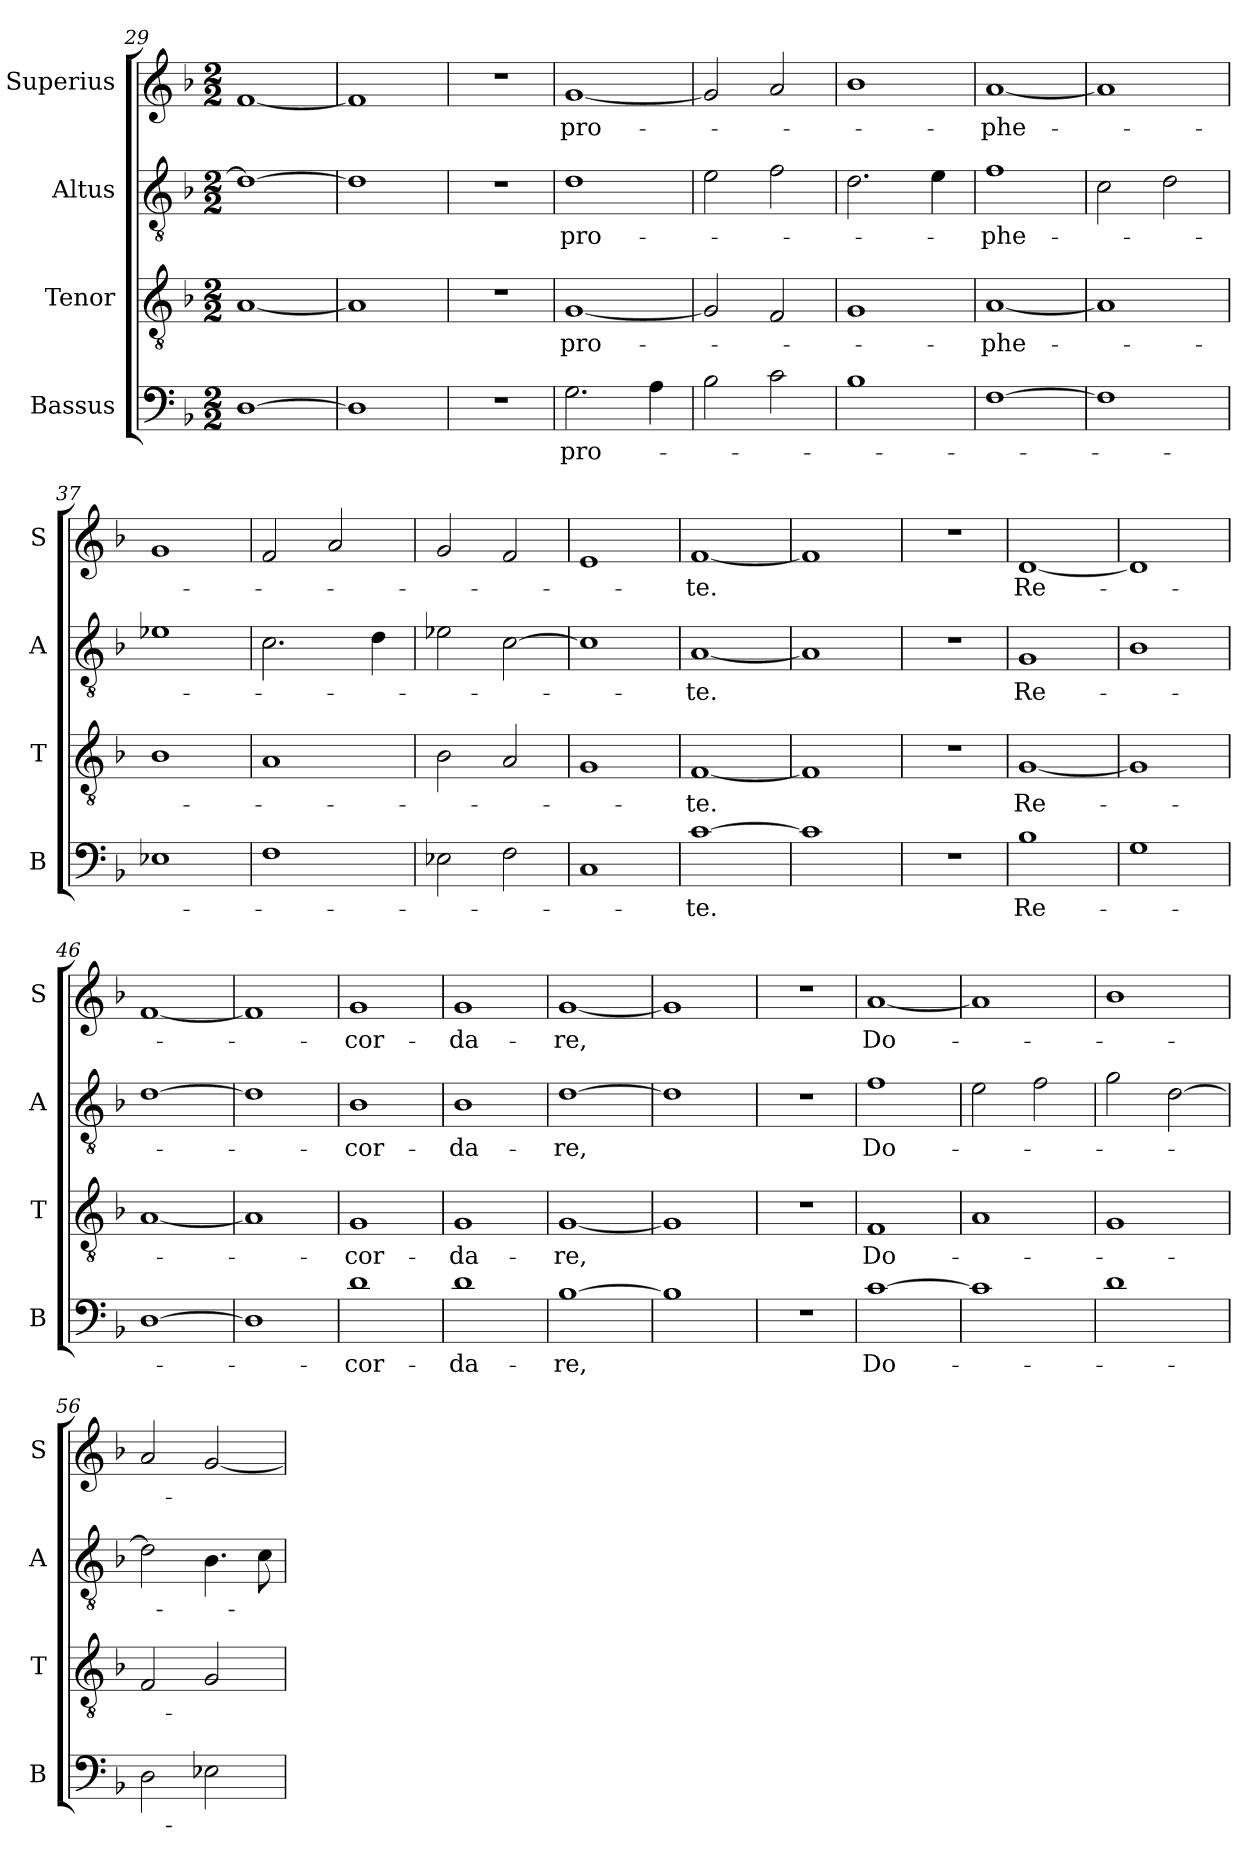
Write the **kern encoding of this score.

**kern	**text	**kern	**text	**kern	**text	**kern	**text
*part4	*part4	*part3	*part3	*part2	*part2	*part1	*part1
*staff4	*staff4	*staff3	*staff3	*staff2	*staff2	*staff1	*staff1
*I"Bassus	*	*I"Tenor	*	*I"Altus	*	*I"Superius	*
*I'B	*	*I'T	*	*I'A	*	*I'S	*
*clefF4	*	*clefGv2	*	*clefGv2	*	*clefG2	*
*k[b-]	*	*k[b-]	*	*k[b-]	*	*k[b-]	*
*M2/2	*	*M2/2	*	*M2/2	*	*M2/2	*
=29	=29	=29	=29	=29	=29	=29	=29
[1D	.	[1A	.	1d_	.	[1f	.
=30	=30	=30	=30	=30	=30	=30	=30
1D]	.	1A]	.	1d]	.	1f]	.
=31	=31	=31	=31	=31	=31	=31	=31
1r	.	1r	.	1r	.	1r	.
=32	=32	=32	=32	=32	=32	=32	=32
2.G	-pro-	[1G	-pro-	1d	-pro-	[1g	-pro-
4A	.	.	.	.	.	.	.
=33	=33	=33	=33	=33	=33	=33	=33
2B-	.	2G]	.	2e	.	2g]	.
2c	.	2F	.	2f	.	2a	.
=34	=34	=34	=34	=34	=34	=34	=34
1B-	.	1G	.	2.d	.	1b-	.
.	.	.	.	4e	.	.	.
=35	=35	=35	=35	=35	=35	=35	=35
[1F	.	[1A	phe-	1f	-phe-	[1a	phe-
=36	=36	=36	=36	=36	=36	=36	=36
1F]	.	1A]	.	2c	.	1a]	.
.	.	.	.	2d	.	.	.
=37	=37	=37	=37	=37	=37	=37	=37
1E-X	.	1B-	.	1e-X	.	1g	.
=38	=38	=38	=38	=38	=38	=38	=38
1F	.	1A	.	2.c	.	2f	.
.	.	.	.	.	.	2a	.
.	.	.	.	4d	.	.	.
=39	=39	=39	=39	=39	=39	=39	=39
2E-X	.	2B-	.	2e-X	.	2g	.
2F	.	2A	.	[2c	.	2f	.
=40	=40	=40	=40	=40	=40	=40	=40
1C	.	1G	.	1c]	.	1e	.
=41	=41	=41	=41	=41	=41	=41	=41
[1c	te.	[1F	te.	[1A	te.	[1f	te.
=42	=42	=42	=42	=42	=42	=42	=42
1c]	.	1F]	.	1A]	.	1f]	.
=43	=43	=43	=43	=43	=43	=43	=43
1r	.	1r	.	1r	.	1r	.
=44	=44	=44	=44	=44	=44	=44	=44
1B-	-Re-	[1G	Re-	1G	-Re-	[1d	Re-
=45	=45	=45	=45	=45	=45	=45	=45
1G	.	1G]	.	1B-	.	1d]	.
=46	=46	=46	=46	=46	=46	=46	=46
[1D	.	[1A	.	[1d	.	[1f	.
=47	=47	=47	=47	=47	=47	=47	=47
1D]	.	1A]	.	1d]	.	1f]	.
=48	=48	=48	=48	=48	=48	=48	=48
1d	-cor-	1G	cor-	1B-	-cor-	1g	-cor-
=49	=49	=49	=49	=49	=49	=49	=49
1d	-da-	1G	-da-	1B-	-da-	1g	-da-
=50	=50	=50	=50	=50	=50	=50	=50
[1B-	re,	[1G	re,	[1d	re,	[1g	re,
=51	=51	=51	=51	=51	=51	=51	=51
1B-]	.	1G]	.	1d]	.	1g]	.
=52	=52	=52	=52	=52	=52	=52	=52
1r	.	1r	.	1r	.	1r	.
=53	=53	=53	=53	=53	=53	=53	=53
[1c	Do-	1F	-Do-	1f	-Do-	[1a	Do-
=54	=54	=54	=54	=54	=54	=54	=54
1c]	.	1A	.	2e	.	1a]	.
.	.	.	.	2f	.	.	.
=55	=55	=55	=55	=55	=55	=55	=55
1d	.	1G	.	2g	.	1b-	.
.	.	.	.	[2d	.	.	.
=56	=56	=56	=56	=56	=56	=56	=56
2D	.	2F	.	2d]	.	2a	.
2E-X	.	2G	.	4.B-	.	[2g	.
.	.	.	.	8c	.	.	.
=	=	=	=	=	=	=	=
*-	*-	*-	*-	*-	*-	*-	*-
